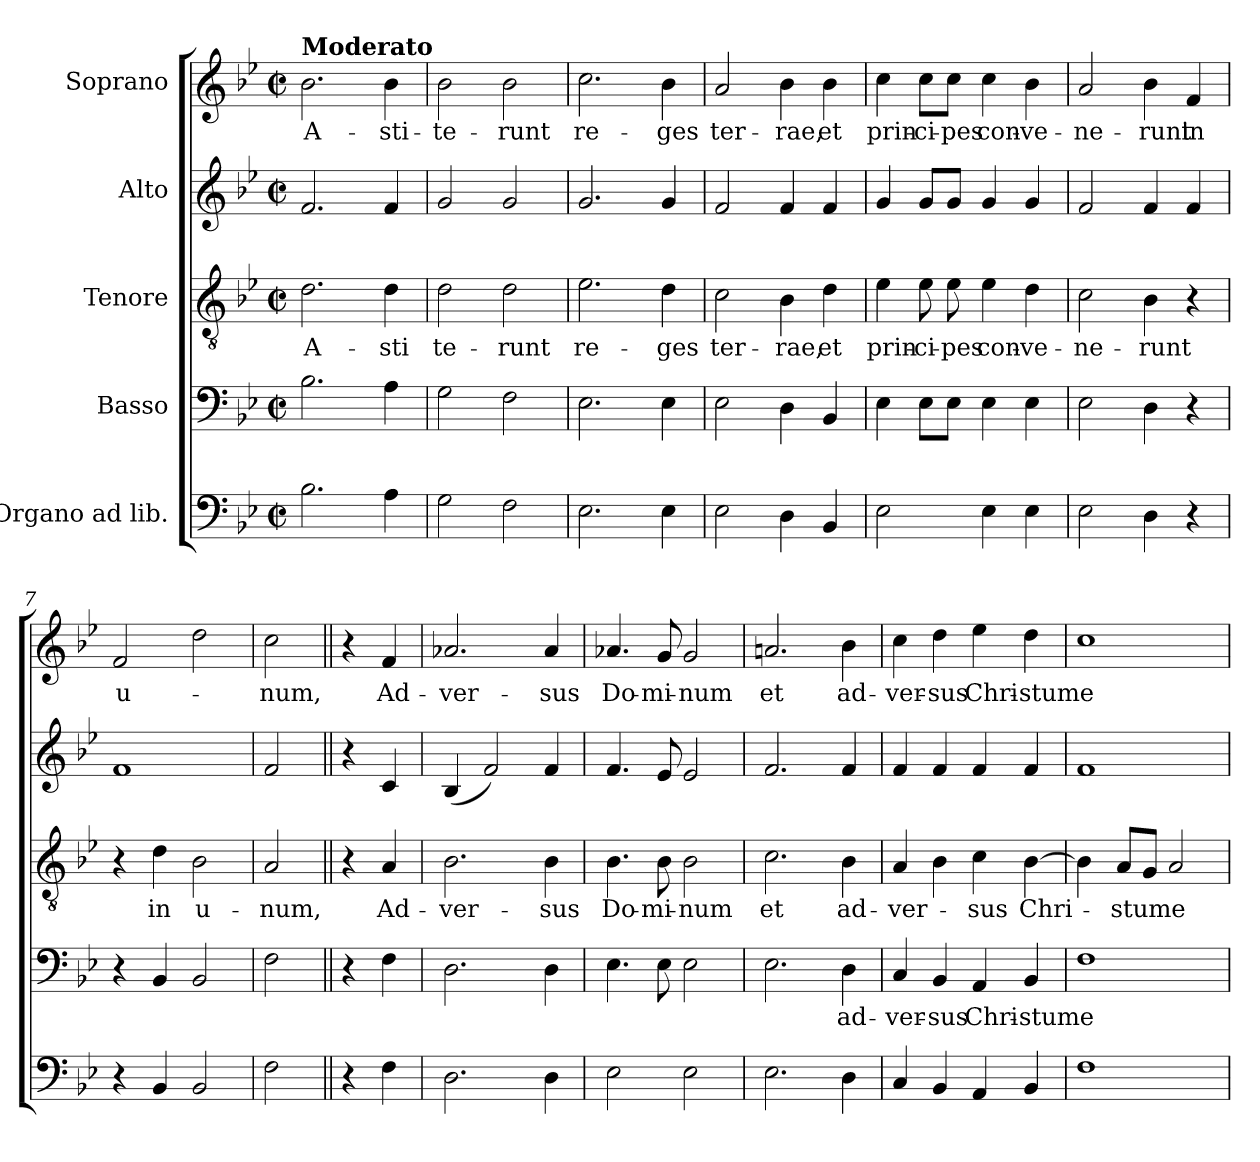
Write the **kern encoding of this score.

**kern	**kern	**text	**kern	**text	**kern	**kern	**text
*part5	*part4	*part4	*part3	*part3	*part2	*part1	*part1
*staff5	*staff4	*staff4	*staff3	*staff3	*staff2	*staff1	*staff1
*I"Organo ad lib.	*I"Basso	*	*I"Tenore	*	*I"Alto	*I"Soprano	*
*clefF4	*clefF4	*	*clefGv2	*	*clefG2	*clefG2	*
*k[b-e-]	*k[b-e-]	*	*k[b-e-]	*	*k[b-e-]	*k[b-e-]	*
*M2/2	*M2/2	*	*M2/2	*	*M2/2	*M2/2	*
*met(c|)	*met(c|)	*	*met(c|)	*	*met(c|)	*met(c|)	*
=1	=1	=1	=1	=1	=1	=1	=1
!	!	!	!	!	!	!LO:TX:a:B:t=Moderato	!
2.B-\	2.B-\	.	2.d\	A-	2.f/	2.b-\	A-
4A\	4A\	.	4d\	-sti	4f/	4b-\	-sti-
=2	=2	=2	=2	=2	=2	=2	=2
2G\	2G\	.	2d\	te-	2g/	2b-\	-te-
2F\	2F\	.	2d\	-runt	2g/	2b-\	-runt
=3	=3	=3	=3	=3	=3	=3	=3
2.E-\	2.E-\	.	2.e-\	re-	2.g/	2.cc\	re-
4E-\	4E-\	.	4d\	-ges	4g/	4b-\	-ges
=4	=4	=4	=4	=4	=4	=4	=4
2E-\	2E-\	.	2c\	ter-	2f/	2a/	ter-
4D\	4D\	.	4B-\	-rae,	4f/	4b-\	-rae,
4BB-/	4BB-/	.	4d\	et	4f/	4b-\	et
!!LO:LB:g=z
=5	=5	=5	=5	=5	=5	=5	=5
2E-\	4E-\	.	4e-\	prin-	4g/	4cc\	prin-
.	8E-\L	.	8e-\	-ci-	8g/L	8cc\L	-ci-
.	8E-\J	.	8e-\	-pes	8g/J	8cc\J	-pes
4E-\	4E-\	.	4e-\	con-	4g/	4cc\	con-
4E-\	4E-\	.	4d\	-ve-	4g/	4b-\	-ve-
=6	=6	=6	=6	=6	=6	=6	=6
2E-\	2E-\	.	2c\	-ne-	2f/	2a/	-ne-
4D\	4D\	.	4B-\	-runt	4f/	4b-\	-runt
4r	4r	.	4r	.	4f/	4f/	in
=7	=7	=7	=7	=7	=7	=7	=7
4r	4r	.	4r	.	1f	2f/	u-
4BB-/	4BB-/	.	4d\	in	.	.	.
2BB-/	2BB-/	.	2B-\	u-	.	2dd\	.
=8	=8	=8	=8	=8	=8	=8	=8
2F\	2F\	.	2A/	-num,	2f/	2cc\	-num,
=8X1||	=8X1||	=8X1||	=8X1||	=8X1||	=8X1||	=8X1||	=8X1||
4r	4r	.	4r	.	4r	4r	.
4F\	4F\	.	4A/	Ad-	4c/	4f/	Ad-
=9	=9	=9	=9	=9	=9	=9	=9
2.D\	2.D\	.	2.B-\	-ver-	(4B-/	2.a-X/	-ver-
.	.	.	.	.	2f/)	.	.
4D\	4D\	.	4B-\	-sus	4f/	4a-/	-sus
!!LO:LB:g=z
=10	=10	=10	=10	=10	=10	=10	=10
2E-\	4.E-\	.	4.B-\	Do-	4.f/	4.a-X/	Do-
.	8E-\	.	8B-\	-mi-	8e-/	8g/	-mi-
2E-\	2E-\	.	2B-\	-num	2e-/	2g/	-num
=11	=11	=11	=11	=11	=11	=11	=11
2.E-\	2.E-\	.	2.c\	et	2.f/	2.an/	et
4D\	4D\	ad-	4B-\	ad-	4f/	4b-\	ad-
=12	=12	=12	=12	=12	=12	=12	=12
4C/	4C/	-ver-	4A/	-ver-	4f/	4cc\	-ver-
4BB-/	4BB-/	-sus	4B-\	.	4f/	4dd\	-sus
4AA/	4AA/	Chri-	4c\	-sus	4f/	4ee-\	Chri-
4BB-/	4BB-/	-stum	[4B-\	Chri-	4f/	4dd\	-stum
=13	=13	=13	=13	=13	=13	=13	=13
1F	1F	e-	4B-\]	.	1f	1cc	e-
.	.	.	8A/L	-stum	.	.	.
.	.	.	8G/J	.	.	.	.
.	.	.	2A/	e-	.	.	.
=	=	=	=	=	=	=	=
*-	*-	*-	*-	*-	*-	*-	*-
